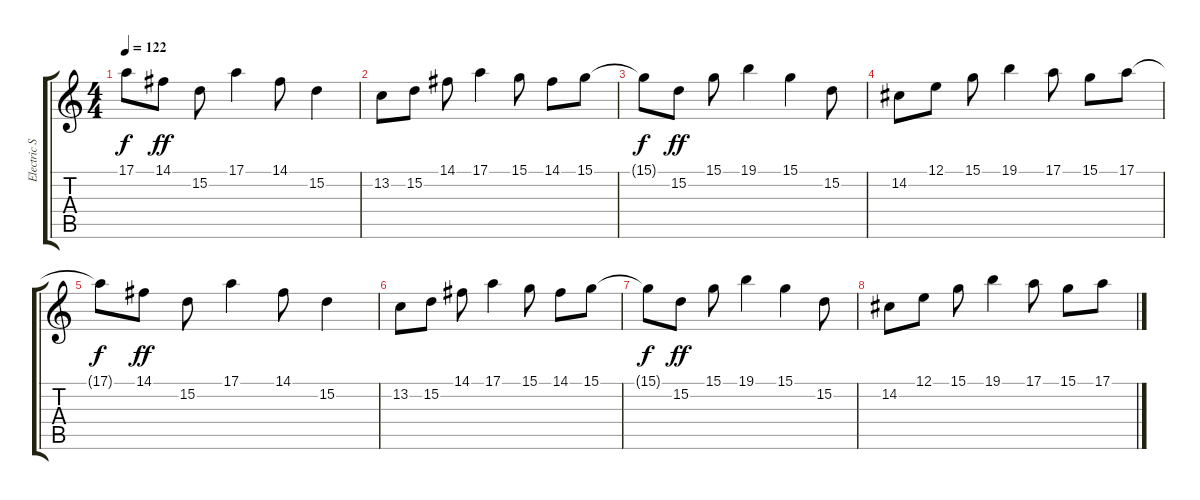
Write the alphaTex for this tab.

\track ("Electric Sitar and Flute" "Electric S") {instrument cello}
\staff {score tabs}
\tuning (E4 B3 G3 D3 A2 E2) {hide}
\ts (4 4)
\tempo 122
\clef g2
\ks c
17.1{t}.8{dy f} 14.1.8{dy ff volume 9} 15.2.8{volume 9} 17.1.4{volume 8} 14.1.8{volume 8} 15.2.4{volume 8} |
13.2.8{volume 8} 15.2.8{volume 8} 14.1.8{volume 8} 17.1.4{volume 8} 15.1.8{volume 7} 14.1.8{volume 7} 15.1.8{volume 7} |
15.1{t}.8{dy f} 15.2.8{dy ff volume 7} 15.1.8{volume 7} 19.1.4{volume 6} 15.1.4{volume 6} 15.2.8{volume 6} |
14.2.8{volume 6} 12.1.8{volume 6} 15.1.8{volume 6} 19.1.4{volume 6} 17.1.8{volume 5} 15.1.8{volume 5} 17.1.8{volume 5} |
17.1{t}.8{dy f} 14.1.8{dy ff volume 5} 15.2.8{volume 5} 17.1.4{volume 4} 14.1.8{volume 4} 15.2.4 |
13.2.8{volume 4} 15.2.8{volume 4} 14.1.8{volume 4} 17.1.4{volume 4} 15.1.8{volume 3} 14.1.8{volume 3} 15.1.8{volume 3} |
15.1{t}.8{dy f} 15.2.8{dy ff volume 3} 15.1.8{volume 3} 19.1.4{volume 3} 15.1.4{volume 2} 15.2.8{volume 2} |
14.2.8{volume 2} 12.1.8{volume 2} 15.1.8{volume 2} 19.1.4{volume 2} 17.1.8{volume 1} 15.1.8{volume 1} 17.1.8{volume 1}
